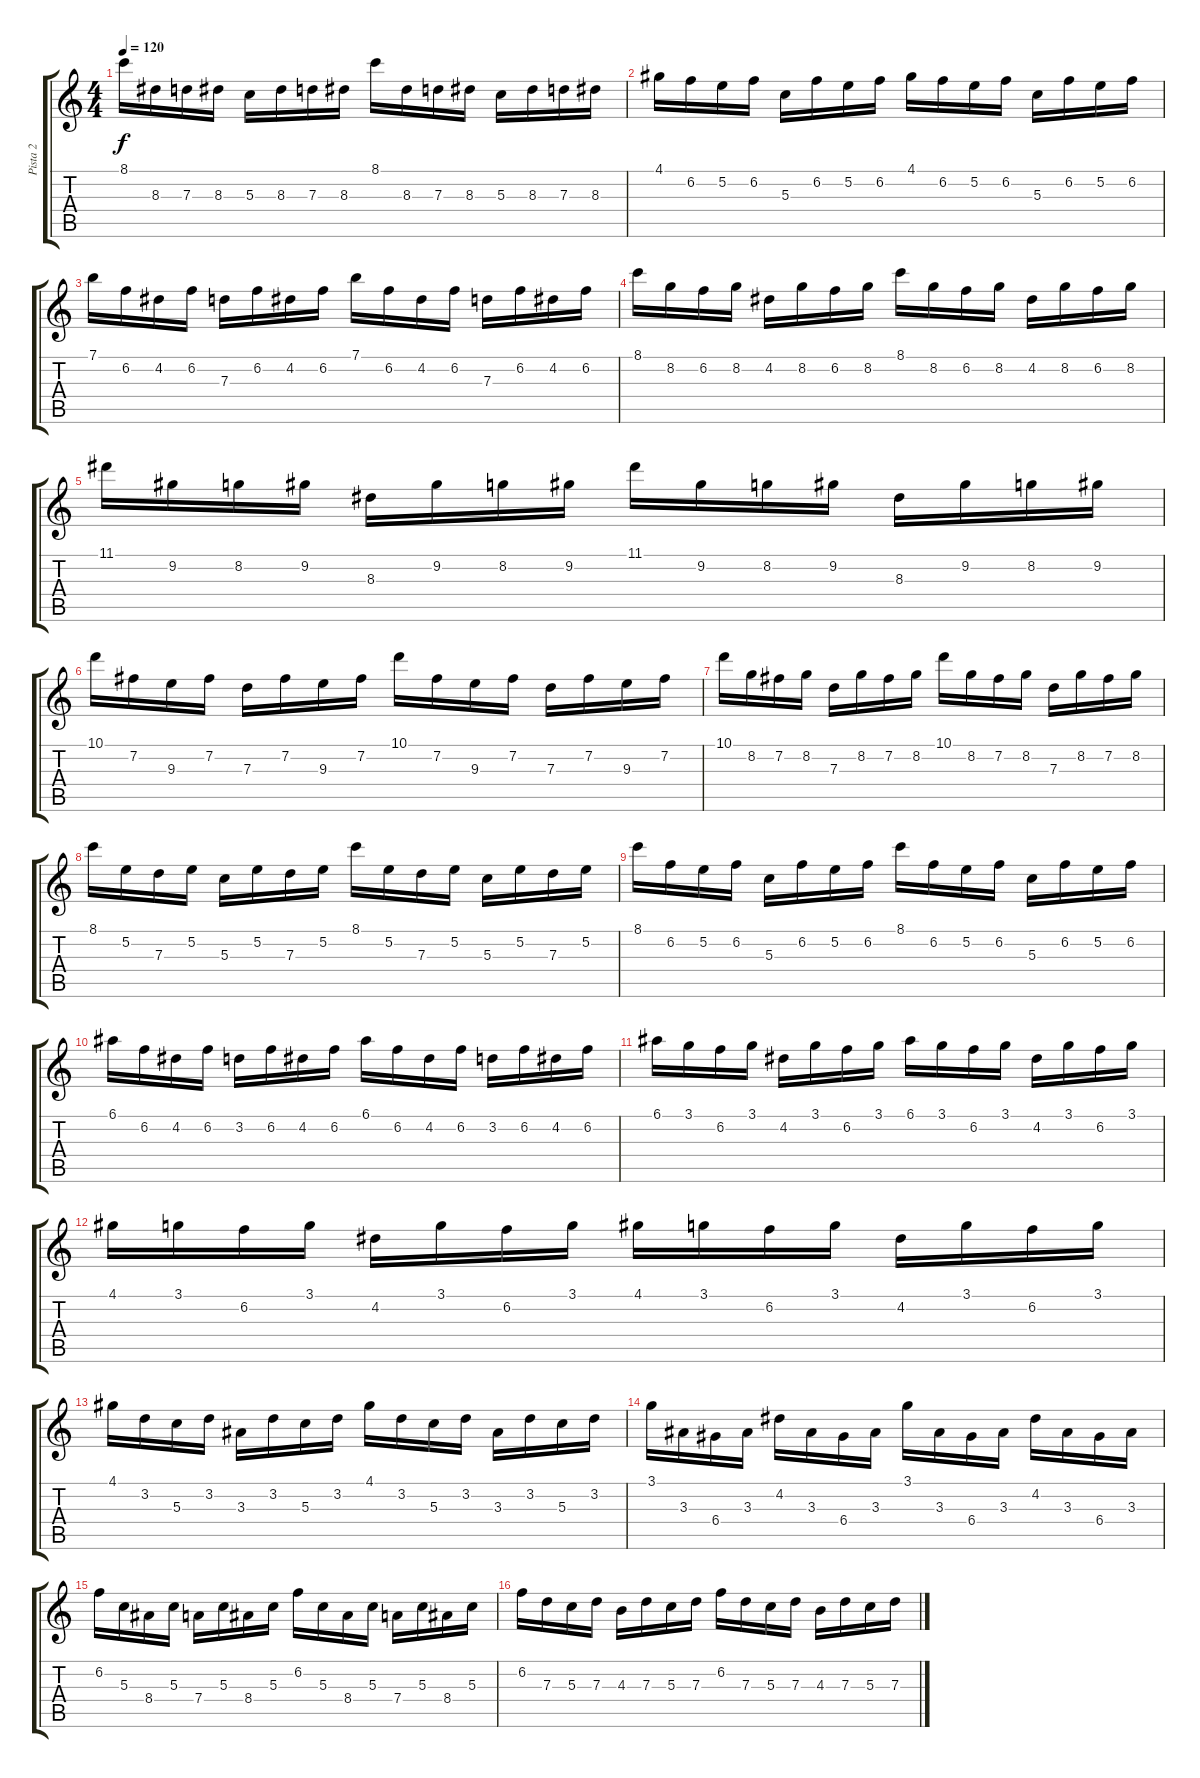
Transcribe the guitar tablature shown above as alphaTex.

\track ("Pista 2" "Pista 2") {instrument distortionguitar}
\staff {score tabs}
\tuning (E4 B3 G3 D3 A2 E2) {hide}
\ts (4 4)
\tempo 120
\clef g2
\ks c
8.1.16{dy f instrument distortionguitar} 8.3.16 7.3.16 8.3.16 5.3.16 8.3.16 7.3.16 8.3.16 8.1.16 8.3.16 7.3.16 8.3.16 5.3.16 8.3.16 7.3.16 8.3.16 |
4.1.16 6.2.16 5.2.16 6.2.16 5.3.16 6.2.16 5.2.16 6.2.16 4.1.16 6.2.16 5.2.16 6.2.16 5.3.16 6.2.16 5.2.16 6.2.16 |
7.1.16 6.2.16 4.2.16 6.2.16 7.3.16 6.2.16 4.2.16 6.2.16 7.1.16 6.2.16 4.2.16 6.2.16 7.3.16 6.2.16 4.2.16 6.2.16 |
8.1.16 8.2.16 6.2.16 8.2.16 4.2.16 8.2.16 6.2.16 8.2.16 8.1.16 8.2.16 6.2.16 8.2.16 4.2.16 8.2.16 6.2.16 8.2.16 |
11.1.16 9.2.16 8.2.16 9.2.16 8.3.16 9.2.16 8.2.16 9.2.16 11.1.16 9.2.16 8.2.16 9.2.16 8.3.16 9.2.16 8.2.16 9.2.16 |
10.1.16 7.2.16 9.3.16 7.2.16 7.3.16 7.2.16 9.3.16 7.2.16 10.1.16 7.2.16 9.3.16 7.2.16 7.3.16 7.2.16 9.3.16 7.2.16 |
10.1.16 8.2.16 7.2.16 8.2.16 7.3.16 8.2.16 7.2.16 8.2.16 10.1.16 8.2.16 7.2.16 8.2.16 7.3.16 8.2.16 7.2.16 8.2.16 |
8.1.16 5.2.16 7.3.16 5.2.16 5.3.16 5.2.16 7.3.16 5.2.16 8.1.16 5.2.16 7.3.16 5.2.16 5.3.16 5.2.16 7.3.16 5.2.16 |
8.1.16 6.2.16 5.2.16 6.2.16 5.3.16 6.2.16 5.2.16 6.2.16 8.1.16 6.2.16 5.2.16 6.2.16 5.3.16 6.2.16 5.2.16 6.2.16 |
6.1.16 6.2.16 4.2.16 6.2.16 3.2.16 6.2.16 4.2.16 6.2.16 6.1.16 6.2.16 4.2.16 6.2.16 3.2.16 6.2.16 4.2.16 6.2.16 |
6.1.16 3.1.16 6.2.16 3.1.16 4.2.16 3.1.16 6.2.16 3.1.16 6.1.16 3.1.16 6.2.16 3.1.16 4.2.16 3.1.16 6.2.16 3.1.16 |
4.1.16 3.1.16 6.2.16 3.1.16 4.2.16 3.1.16 6.2.16 3.1.16 4.1.16 3.1.16 6.2.16 3.1.16 4.2.16 3.1.16 6.2.16 3.1.16 |
4.1.16 3.2.16 5.3.16 3.2.16 3.3.16 3.2.16 5.3.16 3.2.16 4.1.16 3.2.16 5.3.16 3.2.16 3.3.16 3.2.16 5.3.16 3.2.16 |
3.1.16 3.3.16 6.4.16 3.3.16 4.2.16 3.3.16 6.4.16 3.3.16 3.1.16 3.3.16 6.4.16 3.3.16 4.2.16 3.3.16 6.4.16 3.3.16 |
6.2.16 5.3.16 8.4.16 5.3.16 7.4.16 5.3.16 8.4.16 5.3.16 6.2.16 5.3.16 8.4.16 5.3.16 7.4.16 5.3.16 8.4.16 5.3.16 |
6.2.16 7.3.16 5.3.16 7.3.16 4.3.16 7.3.16 5.3.16 7.3.16 6.2.16 7.3.16 5.3.16 7.3.16 4.3.16 7.3.16 5.3.16 7.3.16
